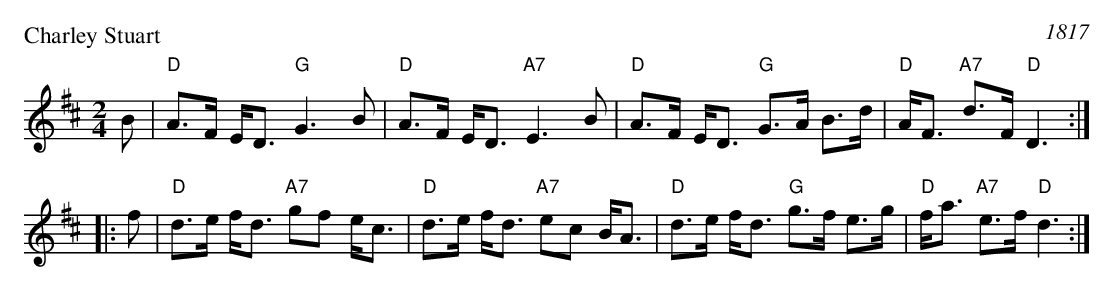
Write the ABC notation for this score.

X:1
P: Charley Stuart
O: 1817
M: 2/4
L: 1/8
K: D
   B | "D"A>F E<D  "G"G3   B | "D"A>F E<D "A7"E3   B | "D"A>F E<D "G"G>A B>d | "D"A<F "A7"d>F "D"D3 :|
|: f | "D"d>e f<d "A7"gf e<c | "D"d>e f<d "A7"ec B<A | "D"d>e f<d "G"g>f e>g | "D"f<a "A7"e>f "D"d3 :|
